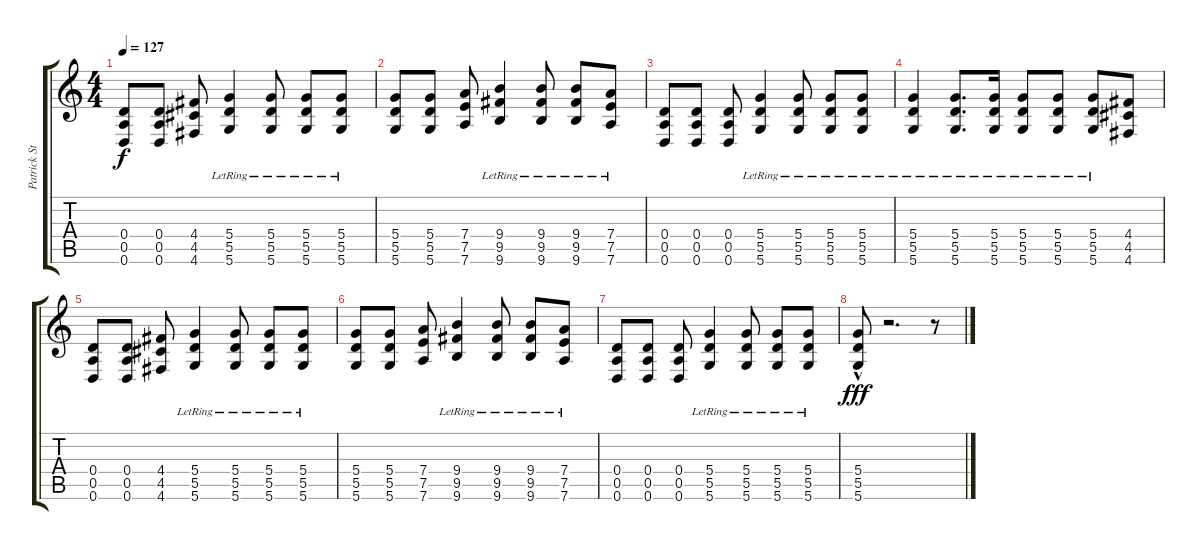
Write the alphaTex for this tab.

\track ("Patrick Stump (Rhythm Guitar)" "Patrick St") {instrument distortionguitar}
\staff {score tabs}
\tuning (E4 B3 G3 D3 A2 D2) {hide}
\ts (4 4)
\tempo 127
\clef g2
\ks c
(0.4 0.5 0.6).8{dy f} (0.4 0.5 0.6).8 (4.4 4.5 4.6).8 (5.4 5.5 5.6{lr}).4 (5.4 5.5 5.6{lr}).8 (5.4 5.5 5.6{lr}).8 (5.4 5.5 5.6{lr}).8 |
(5.4 5.5 5.6).8 (5.4 5.5 5.6).8 (7.4 7.5 7.6).8 (9.4 9.5 9.6{lr}).4 (9.4 9.5 9.6{lr}).8 (9.4 9.5 9.6{lr}).8 (7.4 7.5 7.6{lr}).8 |
(0.4 0.5 0.6).8 (0.4 0.5 0.6).8 (0.4 0.5 0.6).8 (5.4 5.5 5.6{lr}).4 (5.4 5.5 5.6{lr}).8 (5.4 5.5 5.6{lr}).8 (5.4 5.5 5.6{lr}).8 |
(5.4 5.5 5.6{lr}).4 (5.4 5.5 5.6{lr}).8{d} (5.4 5.5 5.6{lr}).16 (5.4 5.5 5.6{lr}).8 (5.4 5.5 5.6{lr}).8 (5.4 5.5 5.6{lr}).8 (4.4 4.5 4.6).8 |
(0.4 0.5 0.6).8 (0.4 0.5 0.6).8 (4.4 4.5 4.6).8 (5.4 5.5 5.6{lr}).4 (5.4 5.5 5.6{lr}).8 (5.4 5.5 5.6{lr}).8 (5.4 5.5 5.6{lr}).8 |
(5.4 5.5 5.6).8 (5.4 5.5 5.6).8 (7.4 7.5 7.6).8 (9.4 9.5 9.6{lr}).4 (9.4 9.5 9.6{lr}).8 (9.4 9.5 9.6{lr}).8 (7.4 7.5 7.6{lr}).8 |
(0.4 0.5 0.6).8 (0.4 0.5 0.6).8 (0.4 0.5 0.6).8 (5.4 5.5 5.6{lr}).4 (5.4 5.5 5.6{lr}).8 (5.4 5.5 5.6{lr}).8 (5.4 5.5 5.6{lr}).8 |
(5.4 5.5 5.6{hac}).8{dy fff} r.2{d} r.8
